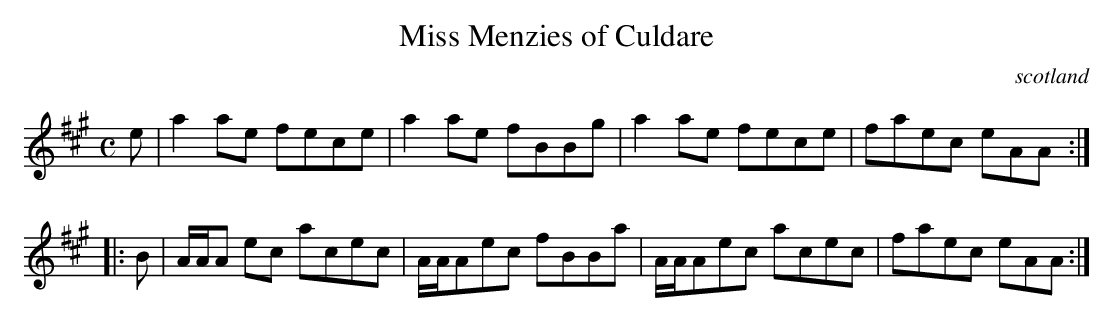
X:1
T:Miss Menzies of Culdare
O:scotland
M:C
K:A
e|a2ae fece|a2ae fBBg|a2ae fece|faec eAA:|
|:B|\
A/A/A ec acec|A/A/Aec fBBa|\
A/A/Aec acec|faec eAA:|
